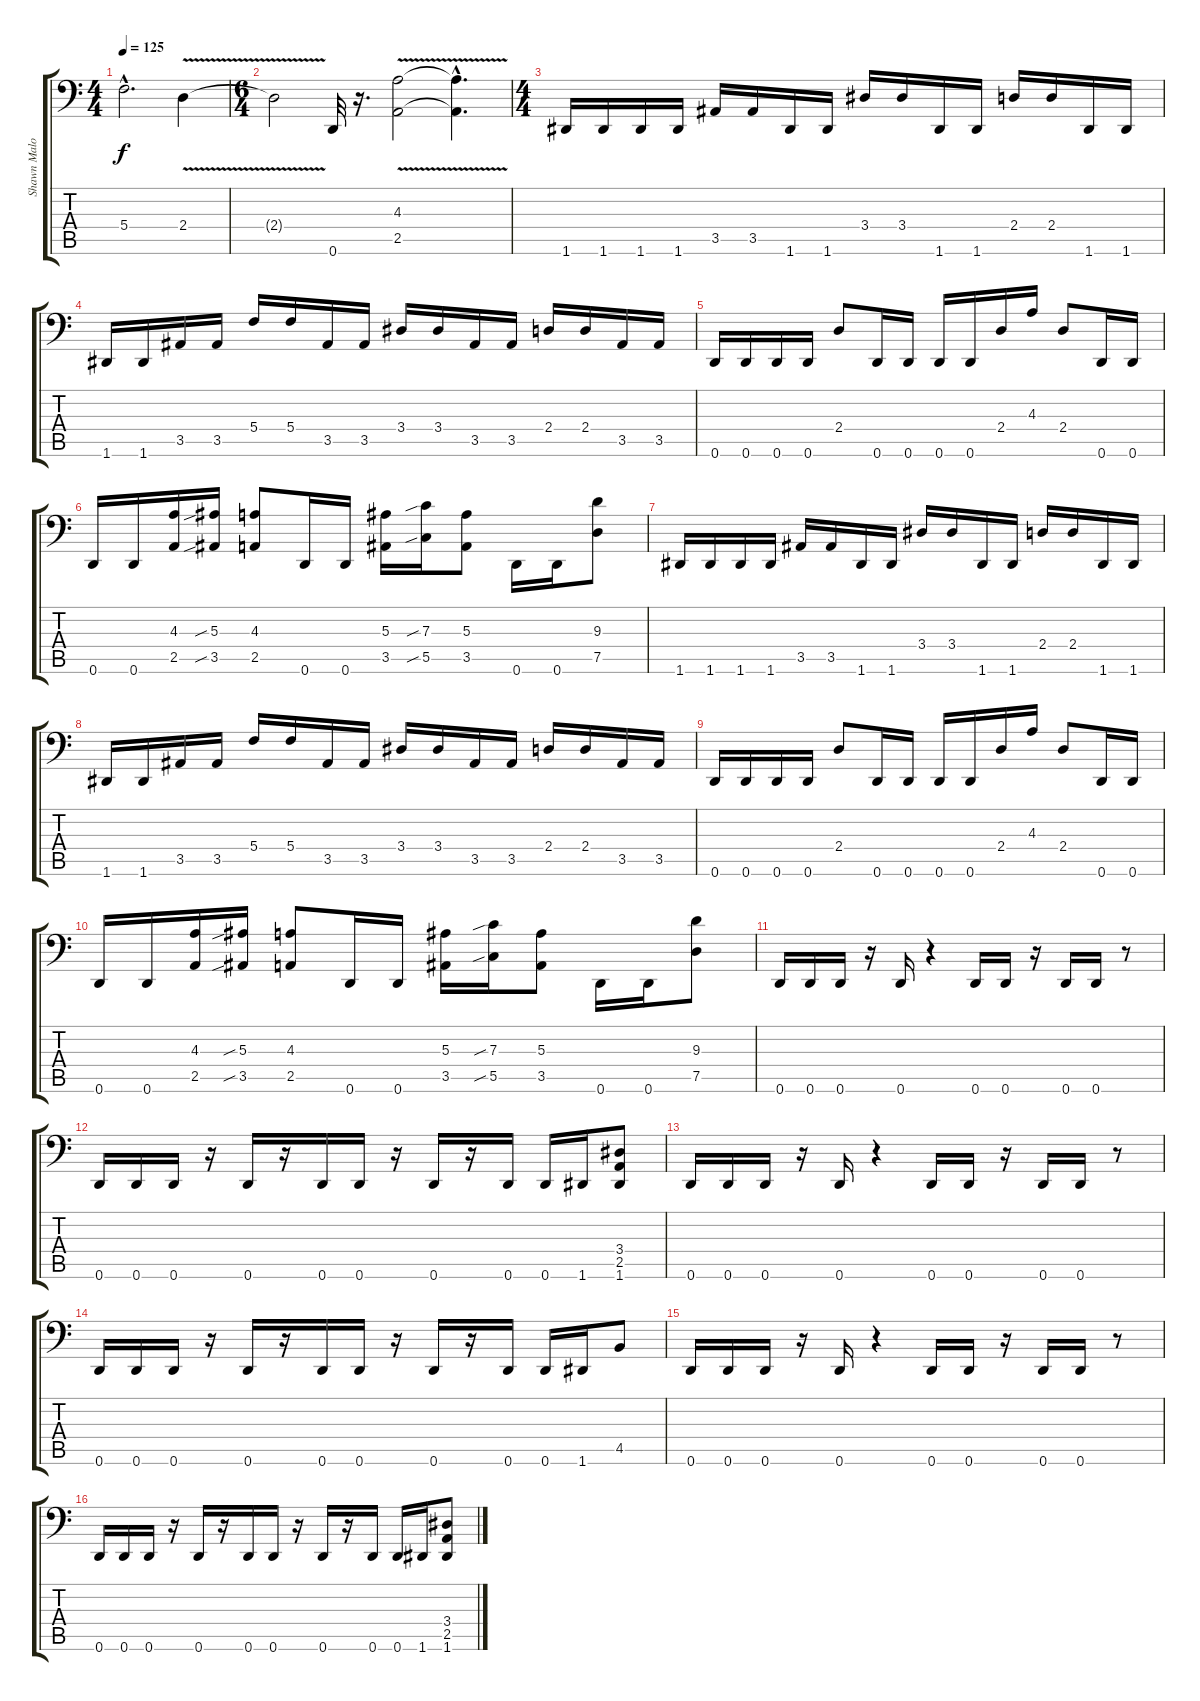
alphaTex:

\track ("Shawn Malone" "Shawn Malo") {instrument fretlessbass}
\staff {score tabs}
\tuning (D3 A2 F2 C2 G1 D1) {hide}
\ts (4 4)
\tempo 125
\clef f4
\ks c
5.4{hac t}.2{d dy f} 2.4{v}.4 |
\ts (6 4)
2.4{t}.2 0.6.32 r.16{d} (4.3{v} 2.5{v}).2 (4.3{hac t} 2.5{hac t}).4{d} |
\ts (4 4)
1.6.16 1.6.16 1.6.16 1.6.16 3.5.16 3.5.16 1.6.16 1.6.16 3.4.16 3.4.16 1.6.16 1.6.16 2.4.16 2.4.16 1.6.16 1.6.16 |
1.6.16 1.6.16 3.5.16 3.5.16 5.4.16 5.4.16 3.5.16 3.5.16 3.4.16 3.4.16 3.5.16 3.5.16 2.4.16 2.4.16 3.5.16 3.5.16 |
0.6.16 0.6.16 0.6.16 0.6.16 2.4.8 0.6.16 0.6.16 0.6.16 0.6.16 2.4.16 4.3.16 2.4.8 0.6.16 0.6.16 |
0.6.16 0.6.16 (4.3 2.5).16 (5.3{sib} 3.5{sib}).16 (4.3 2.5).8 0.6.16 0.6.16 (5.3 3.5).16 (7.3{sib} 5.5{sib}).16 (5.3 3.5).8 0.6.16 0.6.16 (9.3 7.5).8 |
1.6.16 1.6.16 1.6.16 1.6.16 3.5.16 3.5.16 1.6.16 1.6.16 3.4.16 3.4.16 1.6.16 1.6.16 2.4.16 2.4.16 1.6.16 1.6.16 |
1.6.16 1.6.16 3.5.16 3.5.16 5.4.16 5.4.16 3.5.16 3.5.16 3.4.16 3.4.16 3.5.16 3.5.16 2.4.16 2.4.16 3.5.16 3.5.16 |
0.6.16 0.6.16 0.6.16 0.6.16 2.4.8 0.6.16 0.6.16 0.6.16 0.6.16 2.4.16 4.3.16 2.4.8 0.6.16 0.6.16 |
0.6.16 0.6.16 (4.3 2.5).16 (5.3{sib} 3.5{sib}).16 (4.3 2.5).8 0.6.16 0.6.16 (5.3 3.5).16 (7.3{sib} 5.5{sib}).16 (5.3 3.5).8 0.6.16 0.6.16 (9.3 7.5).8 |
0.6.16 0.6.16 0.6.16 r.16 0.6.16 r.4 0.6.16 0.6.16 r.16 0.6.16 0.6.16 r.8 |
0.6.16 0.6.16 0.6.16 r.16 0.6.16 r.16 0.6.16 0.6.16 r.16 0.6.16 r.16 0.6.16 0.6.16 1.6.16 (3.4 2.5 1.6).8 |
0.6.16 0.6.16 0.6.16 r.16 0.6.16 r.4 0.6.16 0.6.16 r.16 0.6.16 0.6.16 r.8 |
0.6.16 0.6.16 0.6.16 r.16 0.6.16 r.16 0.6.16 0.6.16 r.16 0.6.16 r.16 0.6.16 0.6.16 1.6.16 4.5.8 |
0.6.16 0.6.16 0.6.16 r.16 0.6.16 r.4 0.6.16 0.6.16 r.16 0.6.16 0.6.16 r.8 |
0.6.16 0.6.16 0.6.16 r.16 0.6.16 r.16 0.6.16 0.6.16 r.16 0.6.16 r.16 0.6.16 0.6.16 1.6.16 (3.4 2.5 1.6).8
